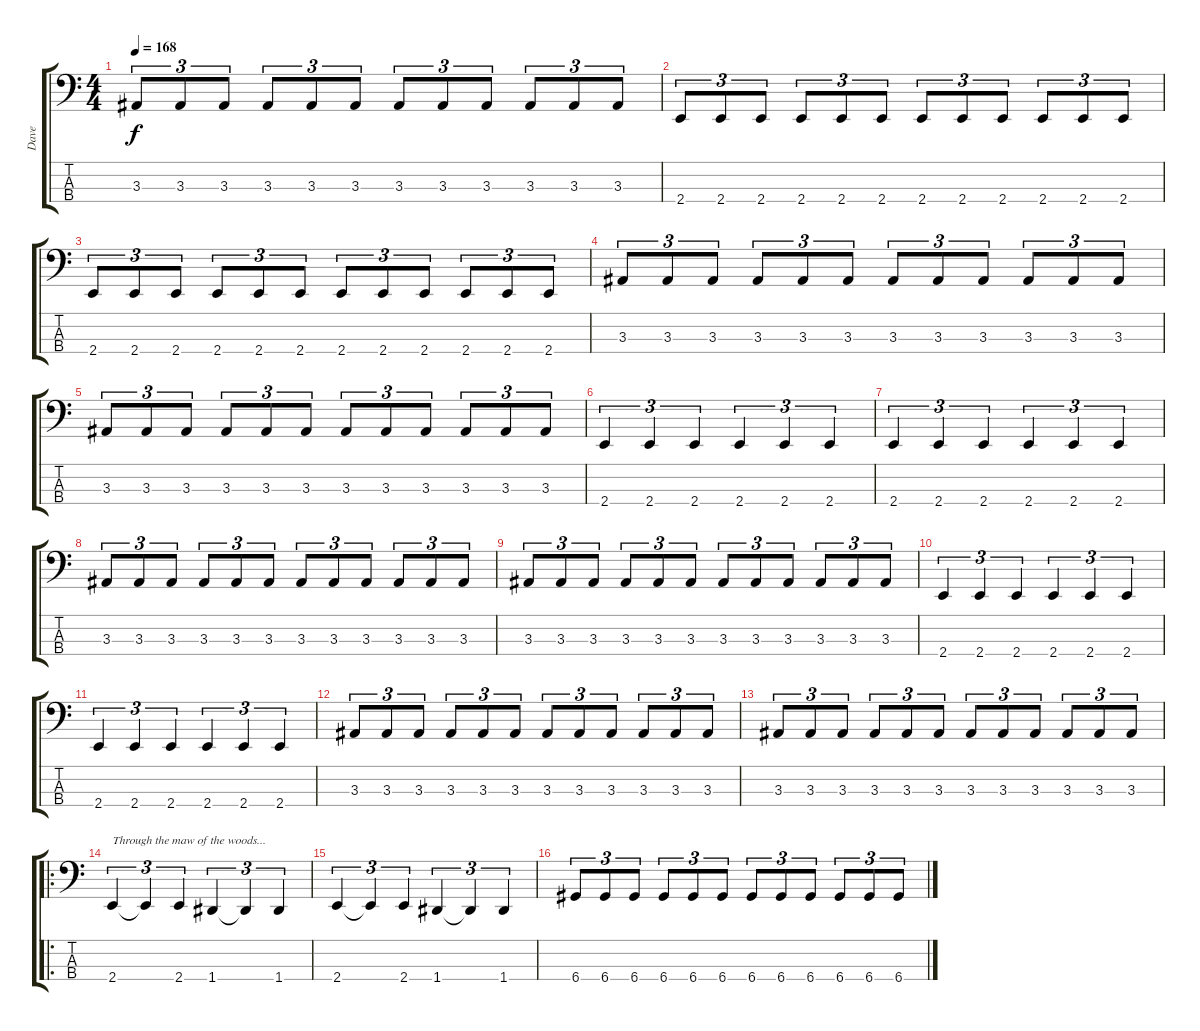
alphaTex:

\track ("Dave" "Dave") {instrument electricbasspick}
\staff {score tabs}
\tuning (F2 C2 G1 D1) {hide}
\ts (4 4)
\tempo 168
\clef f4
\ks c
3.3.8{tu (3 2) dy f} 3.3.8{tu (3 2)} 3.3.8{tu (3 2)} 3.3.8{tu (3 2)} 3.3.8{tu (3 2)} 3.3.8{tu (3 2)} 3.3.8{tu (3 2)} 3.3.8{tu (3 2)} 3.3.8{tu (3 2)} 3.3.8{tu (3 2)} 3.3.8{tu (3 2)} 3.3.8{tu (3 2)} |
2.4.8{tu (3 2)} 2.4.8{tu (3 2)} 2.4.8{tu (3 2)} 2.4.8{tu (3 2)} 2.4.8{tu (3 2)} 2.4.8{tu (3 2)} 2.4.8{tu (3 2)} 2.4.8{tu (3 2)} 2.4.8{tu (3 2)} 2.4.8{tu (3 2)} 2.4.8{tu (3 2)} 2.4.8{tu (3 2)} |
2.4.8{tu (3 2)} 2.4.8{tu (3 2)} 2.4.8{tu (3 2)} 2.4.8{tu (3 2)} 2.4.8{tu (3 2)} 2.4.8{tu (3 2)} 2.4.8{tu (3 2)} 2.4.8{tu (3 2)} 2.4.8{tu (3 2)} 2.4.8{tu (3 2)} 2.4.8{tu (3 2)} 2.4.8{tu (3 2)} |
3.3.8{tu (3 2)} 3.3.8{tu (3 2)} 3.3.8{tu (3 2)} 3.3.8{tu (3 2)} 3.3.8{tu (3 2)} 3.3.8{tu (3 2)} 3.3.8{tu (3 2)} 3.3.8{tu (3 2)} 3.3.8{tu (3 2)} 3.3.8{tu (3 2)} 3.3.8{tu (3 2)} 3.3.8{tu (3 2)} |
3.3.8{tu (3 2)} 3.3.8{tu (3 2)} 3.3.8{tu (3 2)} 3.3.8{tu (3 2)} 3.3.8{tu (3 2)} 3.3.8{tu (3 2)} 3.3.8{tu (3 2)} 3.3.8{tu (3 2)} 3.3.8{tu (3 2)} 3.3.8{tu (3 2)} 3.3.8{tu (3 2)} 3.3.8{tu (3 2)} |
2.4.4{tu (3 2)} 2.4.4{tu (3 2)} 2.4.4{tu (3 2)} 2.4.4{tu (3 2)} 2.4.4{tu (3 2)} 2.4.4{tu (3 2)} |
2.4.4{tu (3 2)} 2.4.4{tu (3 2)} 2.4.4{tu (3 2)} 2.4.4{tu (3 2)} 2.4.4{tu (3 2)} 2.4.4{tu (3 2)} |
3.3.8{tu (3 2)} 3.3.8{tu (3 2)} 3.3.8{tu (3 2)} 3.3.8{tu (3 2)} 3.3.8{tu (3 2)} 3.3.8{tu (3 2)} 3.3.8{tu (3 2)} 3.3.8{tu (3 2)} 3.3.8{tu (3 2)} 3.3.8{tu (3 2)} 3.3.8{tu (3 2)} 3.3.8{tu (3 2)} |
3.3.8{tu (3 2)} 3.3.8{tu (3 2)} 3.3.8{tu (3 2)} 3.3.8{tu (3 2)} 3.3.8{tu (3 2)} 3.3.8{tu (3 2)} 3.3.8{tu (3 2)} 3.3.8{tu (3 2)} 3.3.8{tu (3 2)} 3.3.8{tu (3 2)} 3.3.8{tu (3 2)} 3.3.8{tu (3 2)} |
2.4.4{tu (3 2)} 2.4.4{tu (3 2)} 2.4.4{tu (3 2)} 2.4.4{tu (3 2)} 2.4.4{tu (3 2)} 2.4.4{tu (3 2)} |
2.4.4{tu (3 2)} 2.4.4{tu (3 2)} 2.4.4{tu (3 2)} 2.4.4{tu (3 2)} 2.4.4{tu (3 2)} 2.4.4{tu (3 2)} |
3.3.8{tu (3 2)} 3.3.8{tu (3 2)} 3.3.8{tu (3 2)} 3.3.8{tu (3 2)} 3.3.8{tu (3 2)} 3.3.8{tu (3 2)} 3.3.8{tu (3 2)} 3.3.8{tu (3 2)} 3.3.8{tu (3 2)} 3.3.8{tu (3 2)} 3.3.8{tu (3 2)} 3.3.8{tu (3 2)} |
3.3.8{tu (3 2)} 3.3.8{tu (3 2)} 3.3.8{tu (3 2)} 3.3.8{tu (3 2)} 3.3.8{tu (3 2)} 3.3.8{tu (3 2)} 3.3.8{tu (3 2)} 3.3.8{tu (3 2)} 3.3.8{tu (3 2)} 3.3.8{tu (3 2)} 3.3.8{tu (3 2)} 3.3.8{tu (3 2)} |
\ro
2.4.4{tu (3 2) txt "Through the maw of the woods..."} 2.4{t}.4{tu (3 2)} 2.4.4{tu (3 2)} 1.4.4{tu (3 2)} 1.4{t}.4{tu (3 2)} 1.4.4{tu (3 2)} |
2.4.4{tu (3 2)} 2.4{t}.4{tu (3 2)} 2.4.4{tu (3 2)} 1.4.4{tu (3 2)} 1.4{t}.4{tu (3 2)} 1.4.4{tu (3 2)} |
6.4.8{tu (3 2)} 6.4.8{tu (3 2)} 6.4.8{tu (3 2)} 6.4.8{tu (3 2)} 6.4.8{tu (3 2)} 6.4.8{tu (3 2)} 6.4.8{tu (3 2)} 6.4.8{tu (3 2)} 6.4.8{tu (3 2)} 6.4.8{tu (3 2)} 6.4.8{tu (3 2)} 6.4.8{tu (3 2)}
